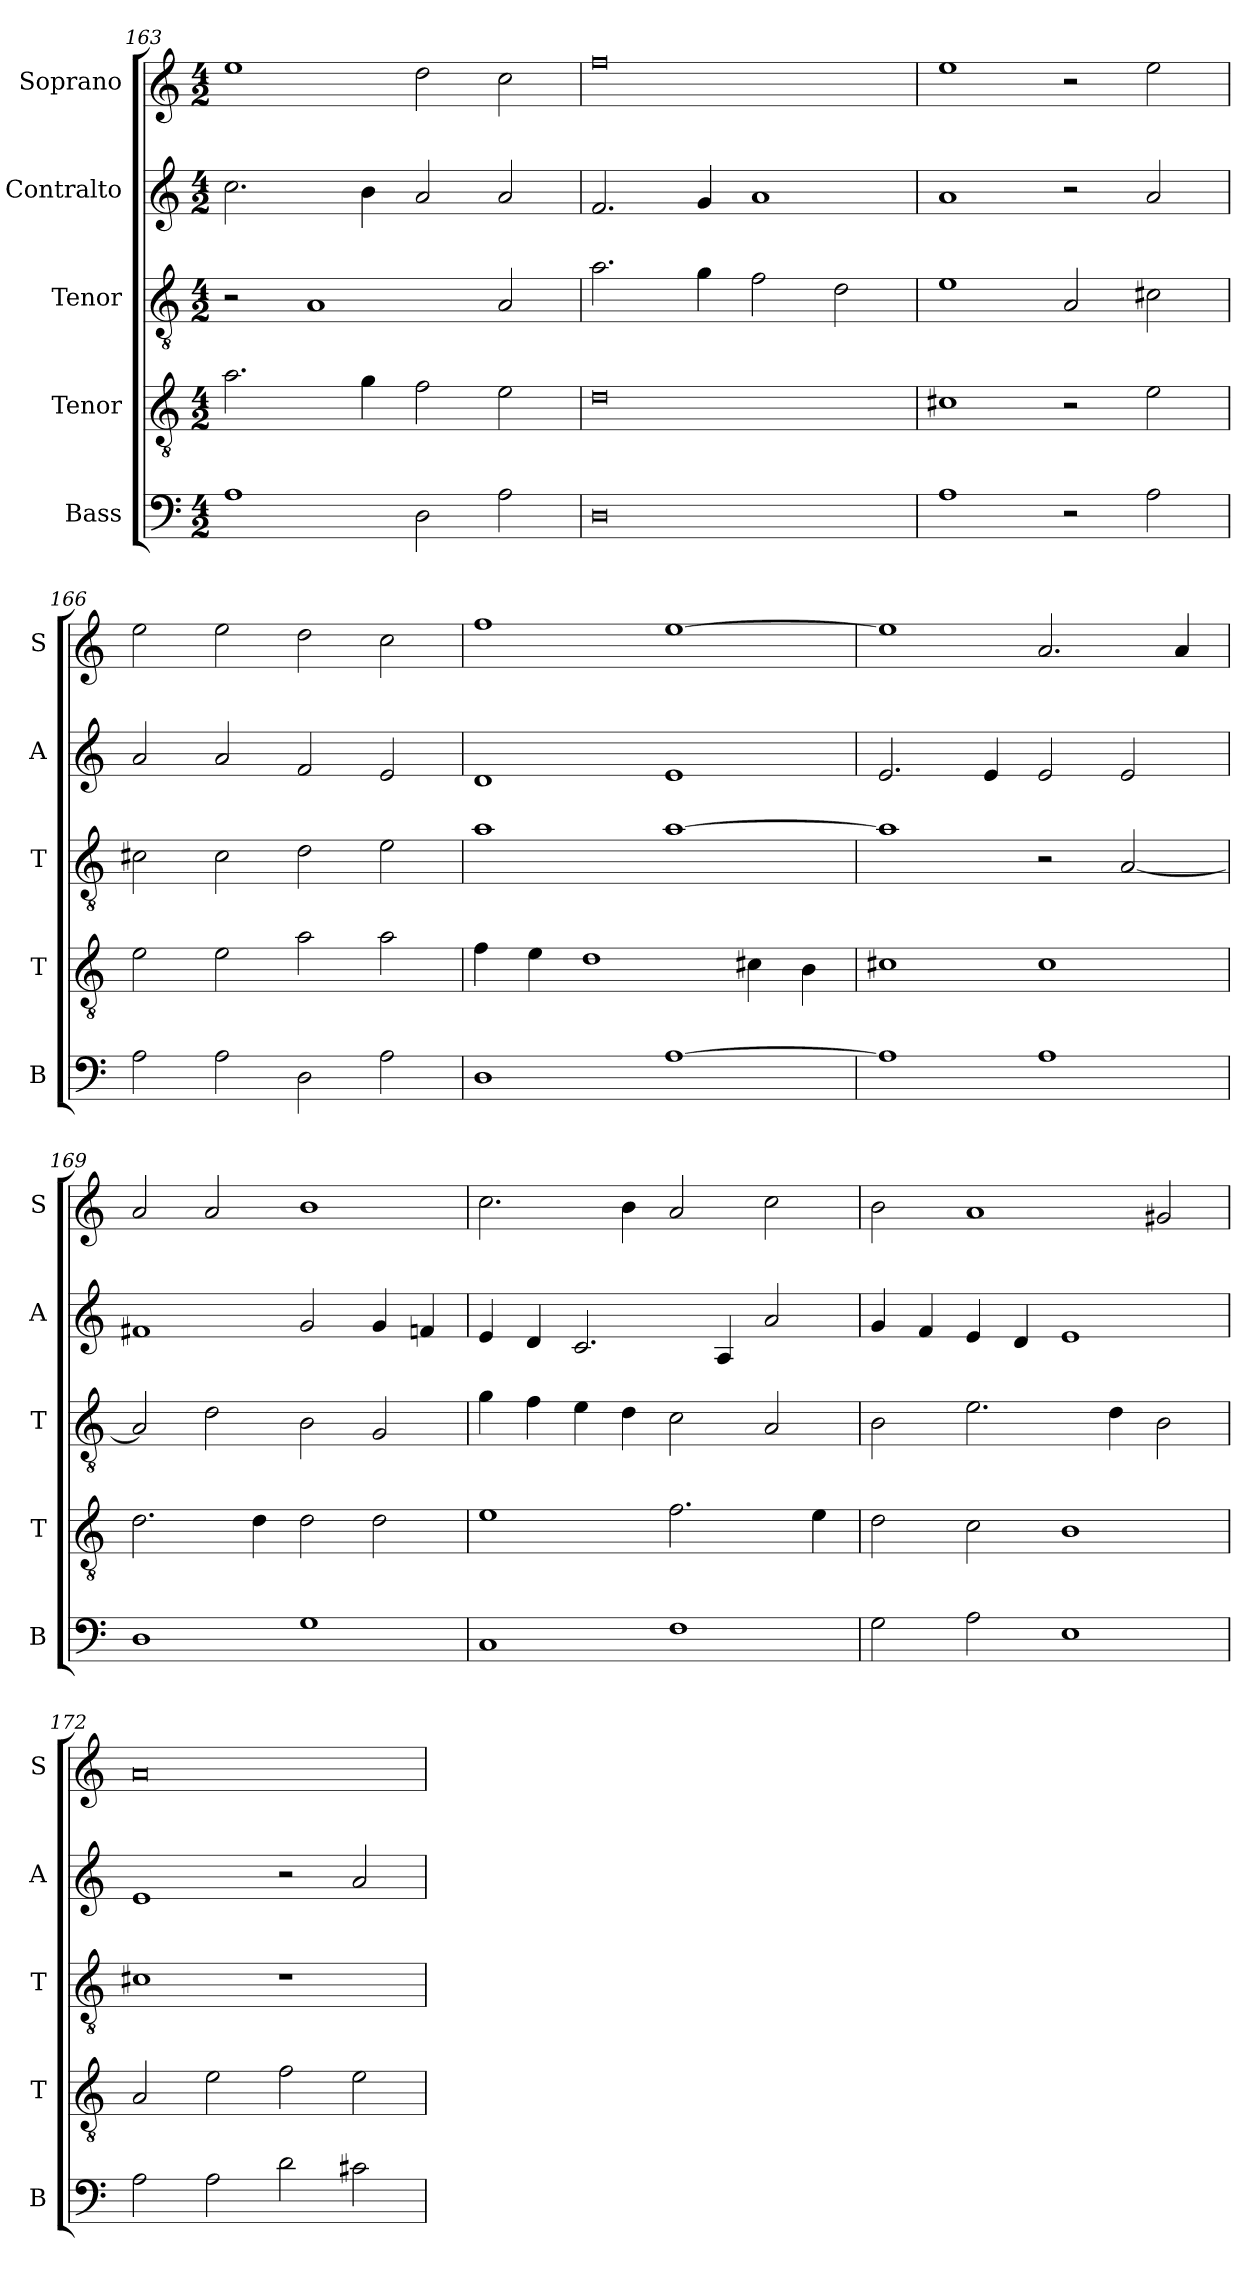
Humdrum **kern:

**kern	**kern	**kern	**kern	**kern
*part5	*part4	*part3	*part2	*part1
*staff5	*staff4	*staff3	*staff2	*staff1
*I"Bass	*I"Tenor	*I"Tenor	*I"Contralto	*I"Soprano
*I'B	*I'T	*I'T	*I'A	*I'S
*clefF4	*clefGv2	*clefGv2	*clefG2	*clefG2
*k[]	*k[]	*k[]	*k[]	*k[]
*A:aeo	*A:aeo	*A:aeo	*A:aeo	*A:aeo
*M4/2	*M4/2	*M4/2	*M4/2	*M4/2
=163	=163	=163	=163	=163
1A	2.a	2r	2.cc	1ee
.	.	1A	.	.
.	4g	.	4b	.
2D	2f	.	2a	2dd
2A	2e	2A	2a	2cc
=164	=164	=164	=164	=164
0D	0d	2.a	2.f	0ff
.	.	4g	4g	.
.	.	2f	1a	.
.	.	2d	.	.
=165	=165	=165	=165	=165
1A	1c#X	1e	1a	1ee
2r	2r	2A	2r	2r
2A	2e	2c#X	2a	2ee
=166	=166	=166	=166	=166
2A	2e	2c#X	2a	2ee
2A	2e	2c#	2a	2ee
2D	2a	2d	2f	2dd
2A	2a	2e	2e	2cc
=167	=167	=167	=167	=167
1D	4f	1a	1d	1ff
.	4e	.	.	.
.	1d	.	.	.
[1A	.	[1a	1e	[1ee
.	4c#X	.	.	.
.	4B	.	.	.
=168	=168	=168	=168	=168
1A]	1c#X	1a]	2.e	1ee]
.	.	.	4e	.
1A	1c#	2r	2e	2.a
.	.	[2A	2e	.
.	.	.	.	4a
=169	=169	=169	=169	=169
1D	2.d	2A]	1f#X	2a
.	.	2d	.	2a
.	4d	.	.	.
1G	2d	2B	2g	1b
.	2d	2G	4g	.
.	.	.	4fn	.
=170	=170	=170	=170	=170
1C	1e	4g	4e	2.cc
.	.	4f	4d	.
.	.	4e	2.c	.
.	.	4d	.	4b
1F	2.f	2c	.	2a
.	.	.	4A	.
.	.	2A	2a	2cc
.	4e	.	.	.
=171	=171	=171	=171	=171
2G	2d	2B	4g	2b
.	.	.	4f	.
2A	2c	2.e	4e	1a
.	.	.	4d	.
1E	1B	.	1e	.
.	.	4d	.	.
.	.	2B	.	2g#X
=172	=172	=172	=172	=172
2A	2A	1c#X	1e	0a
2A	2e	.	.	.
2d	2f	1r	2r	.
2c#X	2e	.	2a	.
=	=	=	=	=
*-	*-	*-	*-	*-
